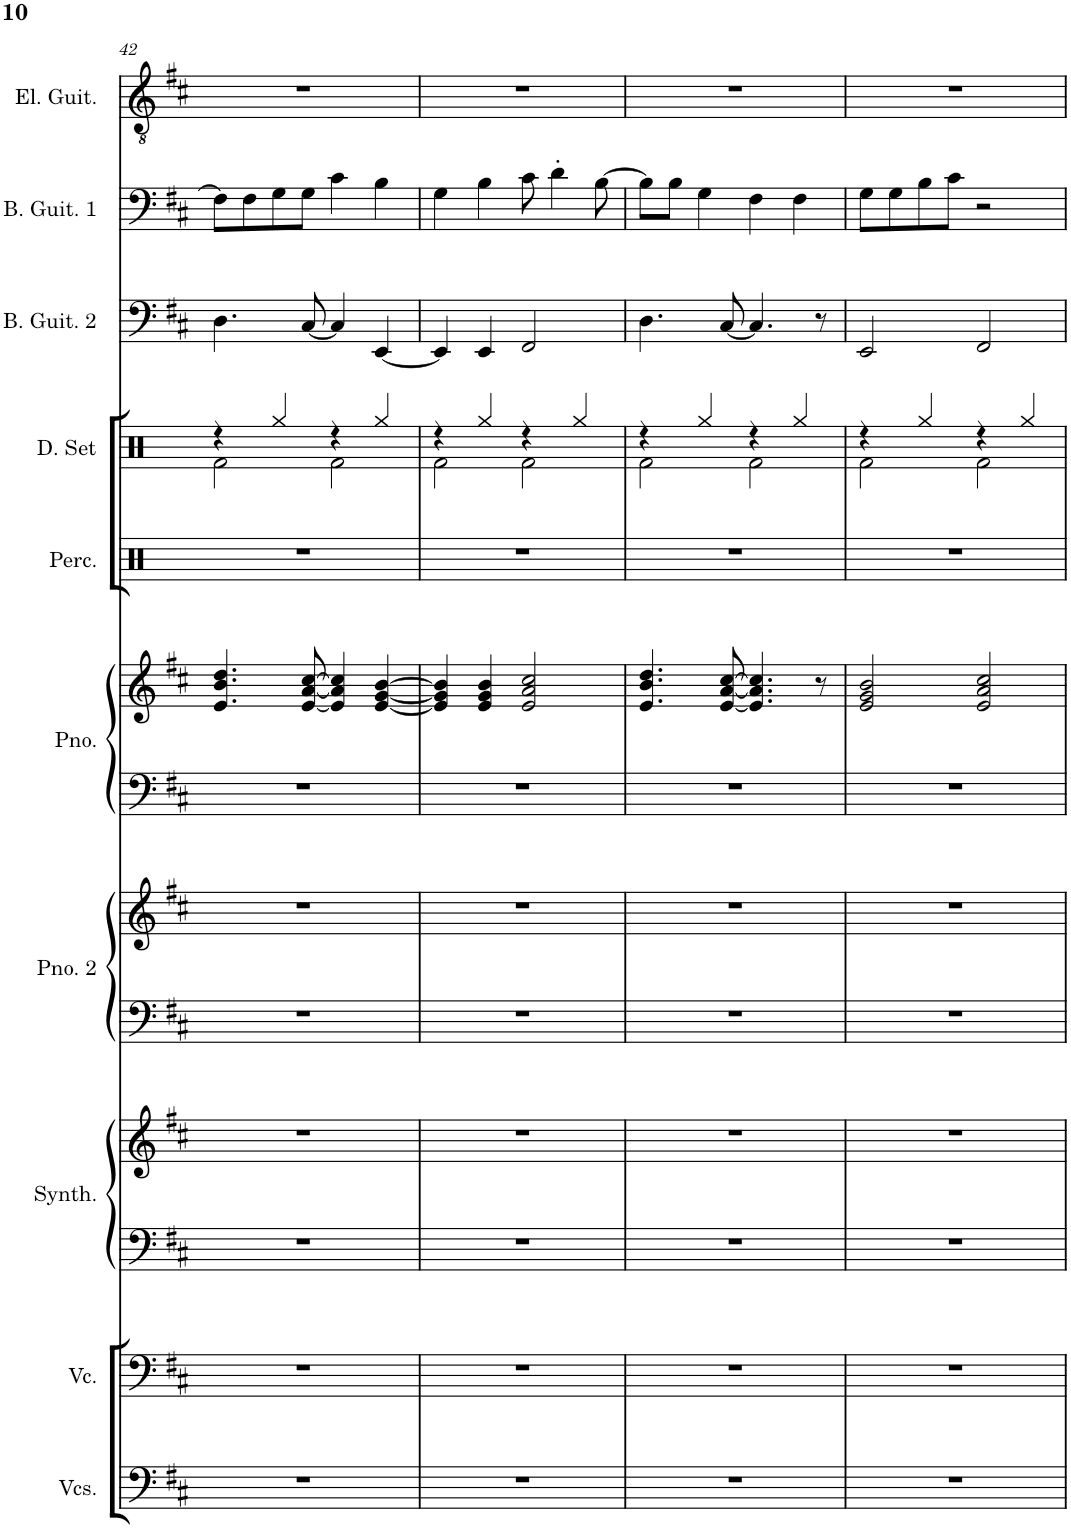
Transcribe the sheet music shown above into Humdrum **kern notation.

**kern	**kern	**kern	**kern	**kern	**kern	**kern	**kern	**kern	**kern	**kern	**kern	**kern
*part10	*part9	*part8	*part8	*part7	*part7	*part6	*part6	*part5	*part4	*part3	*part2	*part1
*staff13	*staff12	*staff11	*staff10	*staff9	*staff8	*staff7	*staff6	*staff5	*staff4	*staff3	*staff2	*staff1
*I"Violoncellos	*I"Violoncello	*I"Saw Synthesiser	*	*I"Piano 2	*	*I"Piano	*	*I"Percussion	*I"Drumset	*I"Bass Guitar 2	*I"Bass Guitar 1	*I"Electric Guitar
*I'Vcs.	*I'Vc.	*I'Synth.	*	*I'Pno. 2	*	*I'Pno.	*	*I'Perc.	*I'D. Set	*I'B. Guit. 2	*I'B. Guit. 1	*I'El. Guit.
!!LO:PB:g=z
*clefF4	*clefF4	*clefF4	*clefG2	*clefF4	*clefG2	*clefF4	*clefG2	*clefX	*clefX	*clefF4	*clefF4	*clefGv2
*	*	*	*	*	*	*	*	*	*	*Trd7c12	*Trd7c12	*
*k[f#c#]	*k[f#c#]	*k[f#c#]	*k[f#c#]	*k[f#c#]	*k[f#c#]	*k[f#c#]	*k[f#c#]	*k[]	*k[]	*k[f#c#]	*k[f#c#]	*k[f#c#]
*M4/4	*M4/4	*M4/4	*M4/4	*M4/4	*M4/4	*M4/4	*M4/4	*M4/4	*M4/4	*M4/4	*M4/4	*M4/4
=42	=42	=42	=42	=42	=42	=42	=42	=42	=42	=42	=42	=42
*	*	*	*	*	*	*	*	*	*^	*	*	*
1r	1r	1r	1r	1r	1r	1r	4.e/ 4.b/ 4.dd/	1r	4r	2Rf\	4.D\	8F#\L]	1r
.	.	.	.	.	.	.	.	.	.	.	.	8F#\	.
.	.	.	.	.	.	.	.	.	4Rgg/	.	.	8G\	.
.	.	.	.	.	.	.	[8e/ [8a/ [8cc#/	.	.	.	[8C#/	8G\J	.
.	.	.	.	.	.	.	4e/] 4a/] 4cc#/]	.	4r	2Rf\	4C#/]	4c#\	.
.	.	.	.	.	.	.	[4e/ [4g/ [4b/	.	4Rgg/	.	[4EE/	4B\	.
=43	=43	=43	=43	=43	=43	=43	=43	=43	=43	=43	=43	=43	=43
1r	1r	1r	1r	1r	1r	1r	4e/] 4g/] 4b/]	1r	4r	2Rf\	4EE/]	4G\	1r
.	.	.	.	.	.	.	4e/ 4g/ 4b/	.	4Rgg/	.	4EE/	4B\	.
.	.	.	.	.	.	.	2e/ 2a/ 2cc#/	.	4r	2Rf\	2FF#/	8c#\	.
.	.	.	.	.	.	.	.	.	.	.	.	4d'\	.
.	.	.	.	.	.	.	.	.	4Rgg/	.	.	.	.
.	.	.	.	.	.	.	.	.	.	.	.	[8B\	.
=44	=44	=44	=44	=44	=44	=44	=44	=44	=44	=44	=44	=44	=44
1r	1r	1r	1r	1r	1r	1r	4.e/ 4.b/ 4.dd/	1r	4r	2Rf\	4.D\	8B\L]	1r
.	.	.	.	.	.	.	.	.	.	.	.	8B\J	.
.	.	.	.	.	.	.	.	.	4Rgg/	.	.	4G\	.
.	.	.	.	.	.	.	[8e/ [8a/ [8cc#/	.	.	.	[8C#/	.	.
.	.	.	.	.	.	.	4.e/] 4.a/] 4.cc#/]	.	4r	2Rf\	4.C#/]	4F#\	.
.	.	.	.	.	.	.	.	.	4Rgg/	.	.	4F#\	.
.	.	.	.	.	.	.	8r	.	.	.	8r	.	.
=45	=45	=45	=45	=45	=45	=45	=45	=45	=45	=45	=45	=45	=45
1r	1r	1r	1r	1r	1r	1r	2e/ 2g/ 2b/	1r	4r	2Rf\	2EE/	8G\L	1r
.	.	.	.	.	.	.	.	.	.	.	.	8G\	.
.	.	.	.	.	.	.	.	.	4Rgg/	.	.	8B\	.
.	.	.	.	.	.	.	.	.	.	.	.	8c#\J	.
.	.	.	.	.	.	.	2e/ 2a/ 2cc#/	.	4r	2Rf\	2FF#/	2r	.
.	.	.	.	.	.	.	.	.	4Rgg/	.	.	.	.
*	*	*	*	*	*	*	*	*	*v	*v	*	*	*
=	=	=	=	=	=	=	=	=	=	=	=	=
*-	*-	*-	*-	*-	*-	*-	*-	*-	*-	*-	*-	*-
